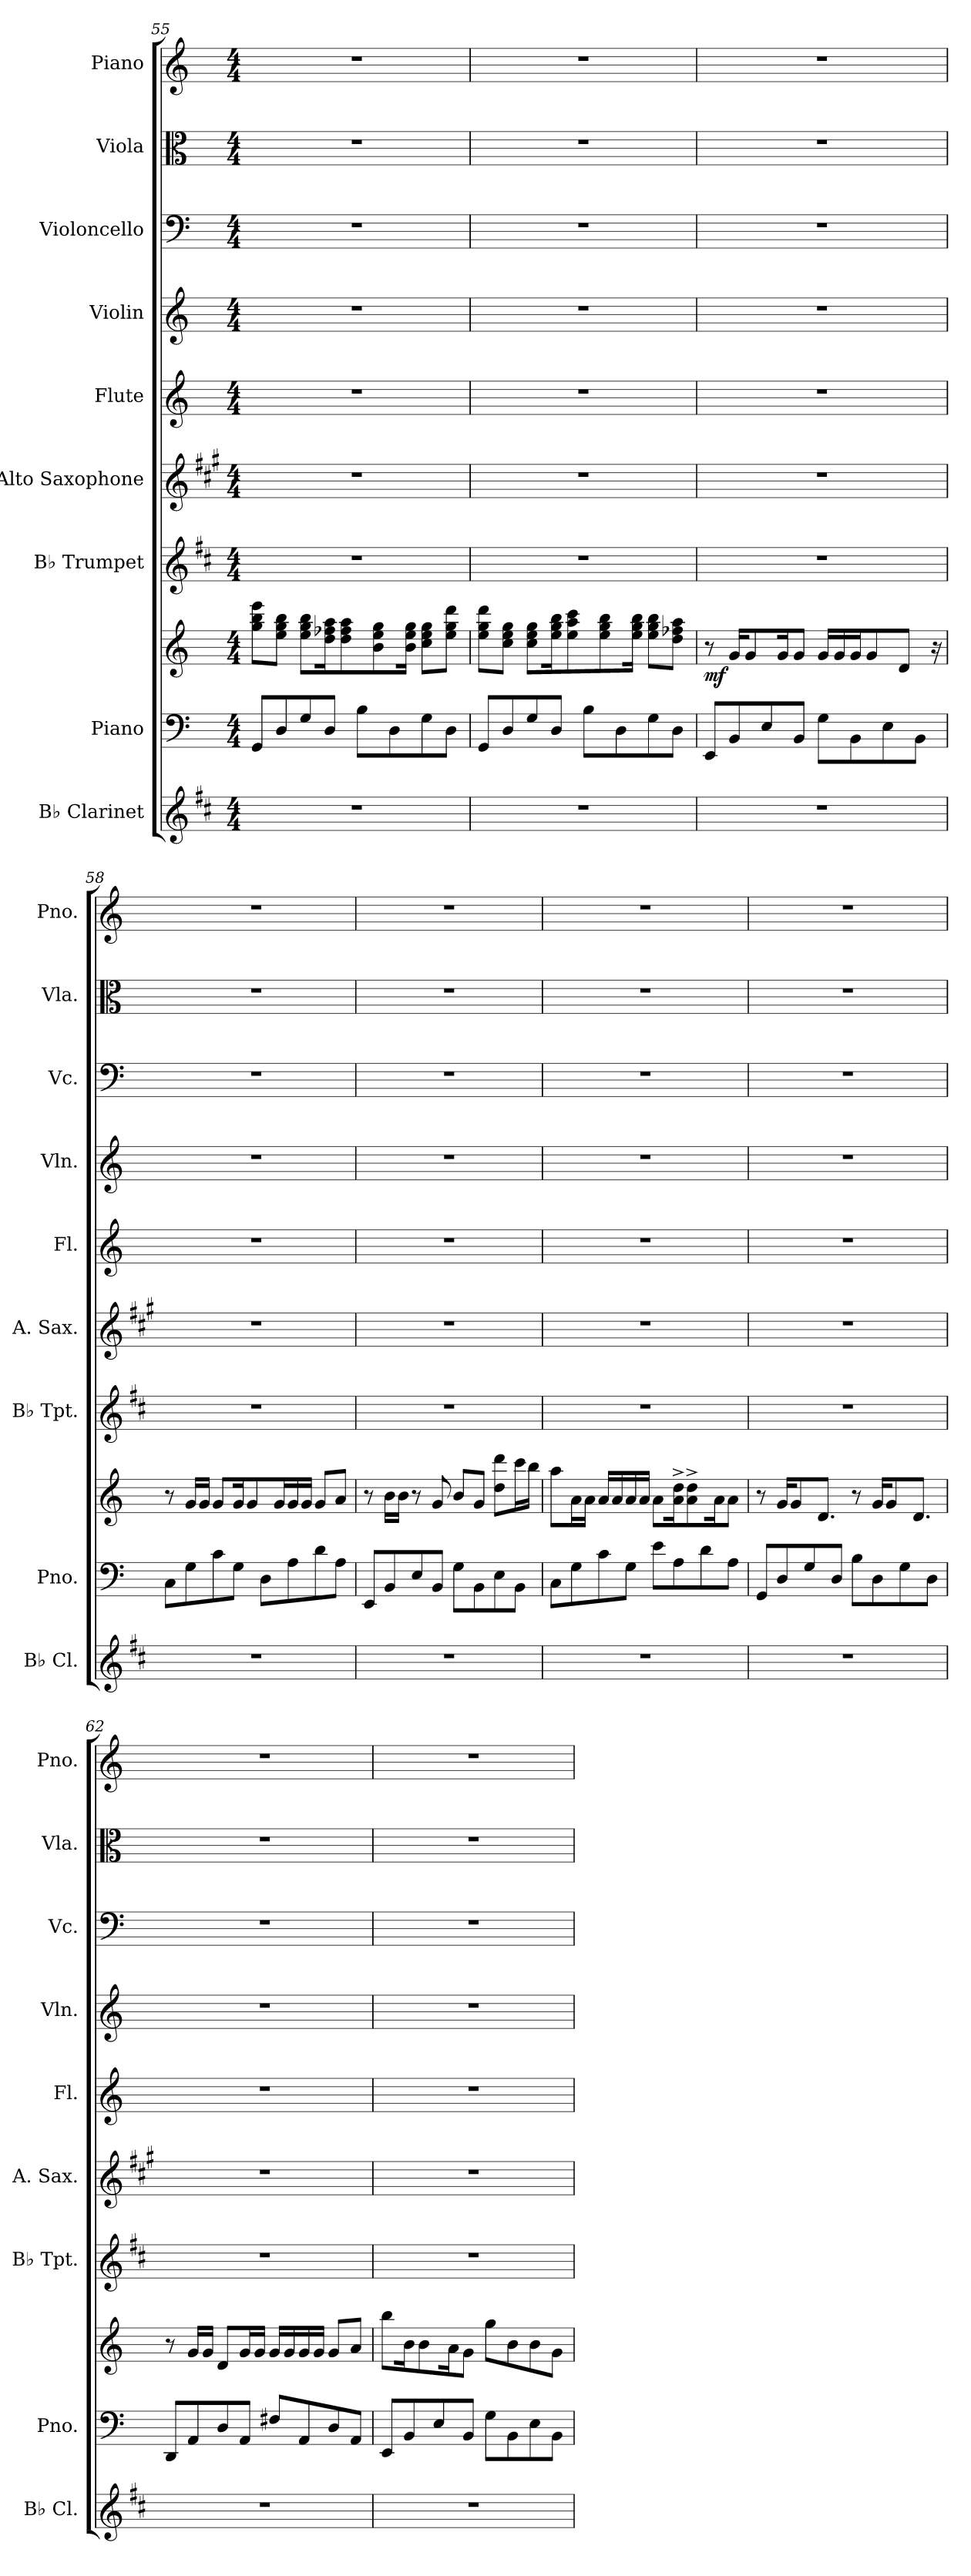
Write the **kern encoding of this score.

**kern	**kern	**kern	**dynam	**kern	**kern	**kern	**kern	**kern	**kern	**kern
*part9	*part8	*part8	*part8	*part7	*part6	*part5	*part4	*part3	*part2	*part1
*staff10	*staff9	*staff8	*staff8/9	*staff7	*staff6	*staff5	*staff4	*staff3	*staff2	*staff1
*I"B♭ Clarinet	*I"Piano	*	*	*I"B♭ Trumpet	*I"Alto Saxophone	*I"Flute	*I"Violin	*I"Violoncello	*I"Viola	*I"Piano
*I'B♭ Cl.	*I'Pno.	*	*	*I'B♭ Tpt.	*I'A. Sax.	*I'Fl.	*I'Vln.	*I'Vc.	*I'Vla.	*I'Pno.
*clefG2	*clefF4	*clefG2	*	*clefG2	*clefG2	*clefG2	*clefG2	*clefF4	*clefC3	*clefG2
*ITrd1c2	*	*	*	*ITrd1c2	*ITrd5c9	*	*	*	*	*
*k[]	*k[]	*k[]	*	*k[]	*k[]	*k[]	*k[]	*k[]	*k[]	*k[]
*M4/4	*M4/4	*M4/4	*	*M4/4	*M4/4	*M4/4	*M4/4	*M4/4	*M4/4	*M4/4
=55	=55	=55	=55	=55	=55	=55	=55	=55	=55	=55
1r	8GG/L	8gg\ 8bb\ 8eee\L	.	1r	1r	1r	1r	1r	1r	1r
.	8D/	8ee\ 8gg\ 8bb\J	.	.	.	.	.	.	.	.
.	8G/	8ee\ 8gg\ 8bb\L	.	.	.	.	.	.	.	.
.	8D/J	16dd\ 16ff-X\ 16aa\K	.	.	.	.	.	.	.	.
.	.	8dd\ 8ff-\ 8aa\	.	.	.	.	.	.	.	.
.	8B\L	.	.	.	.	.	.	.	.	.
.	.	8b\ 8ee\ 8gg\	.	.	.	.	.	.	.	.
.	8D\	.	.	.	.	.	.	.	.	.
.	.	16b\ 16ee\ 16gg\Jk	.	.	.	.	.	.	.	.
.	8G\	8cc\ 8ee\ 8gg\L	.	.	.	.	.	.	.	.
.	8D\J	8ee\ 8gg\ 8ddd\J	.	.	.	.	.	.	.	.
!!LO:PB:g=z
=56	=56	=56	=56	=56	=56	=56	=56	=56	=56	=56
1r	8GG/L	8ee\ 8gg\ 8ddd\L	.	1r	1r	1r	1r	1r	1r	1r
.	8D/	8cc\ 8ee\ 8gg\J	.	.	.	.	.	.	.	.
.	8G/	8cc\ 8ee\ 8gg\L	.	.	.	.	.	.	.	.
.	8D/J	16ee\ 16gg\ 16bb\K	.	.	.	.	.	.	.	.
.	.	8ee\ 8aa\ 8ccc\	.	.	.	.	.	.	.	.
.	8B\L	.	.	.	.	.	.	.	.	.
.	.	8ee\ 8gg\ 8bb\	.	.	.	.	.	.	.	.
.	8D\	.	.	.	.	.	.	.	.	.
.	.	16ee\ 16gg\ 16bb\Jk	.	.	.	.	.	.	.	.
.	8G\	8ee\ 8gg\ 8bb\L	.	.	.	.	.	.	.	.
.	8D\J	8dd\ 8ff-X\ 8aa\J	.	.	.	.	.	.	.	.
=57	=57	=57	=57	=57	=57	=57	=57	=57	=57	=57
!	!	!	!LO:DY:b	!	!	!	!	!	!	!
1r	8EE/L	8r	mf	1r	1r	1r	1r	1r	1r	1r
.	8BB/	16g/KL	.	.	.	.	.	.	.	.
.	.	8g/	.	.	.	.	.	.	.	.
.	8E/	.	.	.	.	.	.	.	.	.
.	.	16g/K	.	.	.	.	.	.	.	.
.	8BB/J	8g/J	.	.	.	.	.	.	.	.
.	8G\L	16g/LL	.	.	.	.	.	.	.	.
.	.	16g/	.	.	.	.	.	.	.	.
.	8BB\	16g/J	.	.	.	.	.	.	.	.
.	.	8g/	.	.	.	.	.	.	.	.
.	8E\	.	.	.	.	.	.	.	.	.
.	.	8d/J	.	.	.	.	.	.	.	.
.	8BB\J	.	.	.	.	.	.	.	.	.
.	.	16r	.	.	.	.	.	.	.	.
=58	=58	=58	=58	=58	=58	=58	=58	=58	=58	=58
1r	8C\L	8r	.	1r	1r	1r	1r	1r	1r	1r
.	8G\	16g/LL	.	.	.	.	.	.	.	.
.	.	16g/JJ	.	.	.	.	.	.	.	.
.	8c\	8g/L	.	.	.	.	.	.	.	.
.	8G\J	16g/K	.	.	.	.	.	.	.	.
.	.	8g/	.	.	.	.	.	.	.	.
.	8D\L	.	.	.	.	.	.	.	.	.
.	.	16g/L	.	.	.	.	.	.	.	.
.	8A\	16g/	.	.	.	.	.	.	.	.
.	.	16g/JJ	.	.	.	.	.	.	.	.
.	8d\	8g/L	.	.	.	.	.	.	.	.
.	8A\J	8a/J	.	.	.	.	.	.	.	.
!!LO:PB:g=z
=59	=59	=59	=59	=59	=59	=59	=59	=59	=59	=59
1r	8EE/L	8r	.	1r	1r	1r	1r	1r	1r	1r
.	8BB/	16b\LL	.	.	.	.	.	.	.	.
.	.	16b\JJ	.	.	.	.	.	.	.	.
.	8E/	8r	.	.	.	.	.	.	.	.
.	8BB/J	8g/	.	.	.	.	.	.	.	.
.	8G\L	8b/L	.	.	.	.	.	.	.	.
.	8BB\	8g/J	.	.	.	.	.	.	.	.
.	8E\	8dd\ 8ddd\L	.	.	.	.	.	.	.	.
.	8BB\J	16ccc\L	.	.	.	.	.	.	.	.
.	.	16bb\JJ	.	.	.	.	.	.	.	.
=60	=60	=60	=60	=60	=60	=60	=60	=60	=60	=60
1r	8C\L	8aa\L	.	1r	1r	1r	1r	1r	1r	1r
.	8G\	16a\L	.	.	.	.	.	.	.	.
.	.	16a\JJ	.	.	.	.	.	.	.	.
.	8c\	16a/LL	.	.	.	.	.	.	.	.
.	.	16a/	.	.	.	.	.	.	.	.
.	8G\J	16a/	.	.	.	.	.	.	.	.
.	.	16a/JJ	.	.	.	.	.	.	.	.
.	8e\L	8a\L	.	.	.	.	.	.	.	.
.	8A\	16a\^ 16dd\^K	.	.	.	.	.	.	.	.
.	.	8a\^ 8dd\^	.	.	.	.	.	.	.	.
.	8d\	.	.	.	.	.	.	.	.	.
.	.	16a\K	.	.	.	.	.	.	.	.
.	8A\J	8a\J	.	.	.	.	.	.	.	.
=61	=61	=61	=61	=61	=61	=61	=61	=61	=61	=61
1r	8GG/L	8r	.	1r	1r	1r	1r	1r	1r	1r
.	8D/	16g/KL	.	.	.	.	.	.	.	.
.	.	8g/	.	.	.	.	.	.	.	.
.	8G/	.	.	.	.	.	.	.	.	.
.	.	8.d/J	.	.	.	.	.	.	.	.
.	8D/J	.	.	.	.	.	.	.	.	.
.	8B\L	8r	.	.	.	.	.	.	.	.
.	8D\	16g/KL	.	.	.	.	.	.	.	.
.	.	8g/	.	.	.	.	.	.	.	.
.	8G\	.	.	.	.	.	.	.	.	.
.	.	8.d/J	.	.	.	.	.	.	.	.
.	8D\J	.	.	.	.	.	.	.	.	.
!!LO:PB:g=z
=62	=62	=62	=62	=62	=62	=62	=62	=62	=62	=62
1r	8DD/L	8r	.	1r	1r	1r	1r	1r	1r	1r
.	8AA/	16g/LL	.	.	.	.	.	.	.	.
.	.	16g/JJ	.	.	.	.	.	.	.	.
.	8D/	8d/L	.	.	.	.	.	.	.	.
.	8AA/J	16g/L	.	.	.	.	.	.	.	.
.	.	16g/JJ	.	.	.	.	.	.	.	.
.	8F#X/L	16g/LL	.	.	.	.	.	.	.	.
.	.	16g/	.	.	.	.	.	.	.	.
.	8AA/	16g/	.	.	.	.	.	.	.	.
.	.	16g/JJ	.	.	.	.	.	.	.	.
.	8D/	8g/L	.	.	.	.	.	.	.	.
.	8AA/J	8a/J	.	.	.	.	.	.	.	.
=63	=63	=63	=63	=63	=63	=63	=63	=63	=63	=63
1r	8EE/L	8bb\L	.	1r	1r	1r	1r	1r	1r	1r
.	8BB/	16b\K	.	.	.	.	.	.	.	.
.	.	8b\	.	.	.	.	.	.	.	.
.	8E/	.	.	.	.	.	.	.	.	.
.	.	16a\K	.	.	.	.	.	.	.	.
.	8BB/J	8g\J	.	.	.	.	.	.	.	.
.	8G\L	8gg\L	.	.	.	.	.	.	.	.
.	8BB\	8b\	.	.	.	.	.	.	.	.
.	8E\	8b\	.	.	.	.	.	.	.	.
.	8BB\J	8g\J	.	.	.	.	.	.	.	.
=	=	=	=	=	=	=	=	=	=	=
*-	*-	*-	*-	*-	*-	*-	*-	*-	*-	*-
